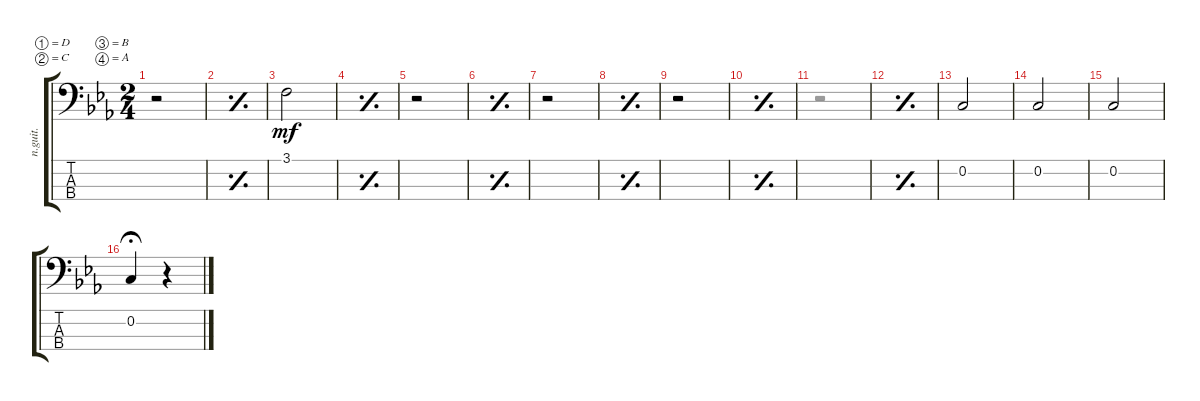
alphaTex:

\defaultSystemsLayout 4
\bracketExtendMode groupsimilarinstruments
\otherSystemsTrackNameOrientation horizontal
\chordDiagramsInScore
\track ("Nylon Guitar" "n.guit.") {instrument acousticguitarnylon}
\staff {score tabs}
\tuning (D2 C2 B1 A1)
\voice
\ts (2 4)
\tempo (80 hide)
\clef f4
\ks eb
r.2{dy mf beam Down} |
\simile simple
|
\simile none
3.1{acc forcenatural}.2{beam Down} |
\simile simple
|
\simile none
r.2{beam Down} |
\simile simple
|
\simile none
r.2{beam Down} |
\simile simple
|
\simile none
r.2{beam Down} |
\simile simple
|
\simile none
|
\simile simple
|
\simile none
0.2{acc forcenatural}.2{beam Up} |
0.2{acc forcenatural}.2{beam Up} |
0.2{acc forcenatural}.2{beam Up} |
0.2{acc forcenatural}.4{fermata (medium 0.5) beam Up} r.4{beam Up}
\voice
\clef f4
\ottava regular
\simile none
\ks eb
|
\simile simple
|
\simile none
|
\simile simple
|
\simile none
|
\simile simple
|
\simile none
|
\simile simple
|
\simile none
|
\simile simple
|
\simile none
r.2{dy mf beam Down} |
\simile simple
|
\simile none
|
|
|
